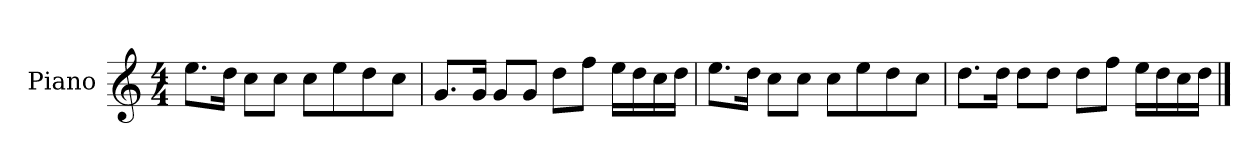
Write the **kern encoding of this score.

**kern
*part1
*staff1
*I"Piano
*I'P-no
*clefG2
*k[]
*M4/4
*MM90
=1
8.ee\L
16dd\Jk
8cc\L
8cc\J
8cc\L
8ee\
8dd\
8cc\J
=2
8.g/L
16g/Jk
8g/L
8g/J
8dd\L
8ff\J
16ee\LL
16dd\
16cc\
16dd\JJ
=3
8.ee\L
16dd\Jk
8cc\L
8cc\J
8cc\L
8ee\
8dd\
8cc\J
=4
8.dd\L
16dd\Jk
8dd\L
8dd\J
8dd\L
8ff\J
16ee\LL
16dd\
16cc\
16dd\JJ
==
*-
